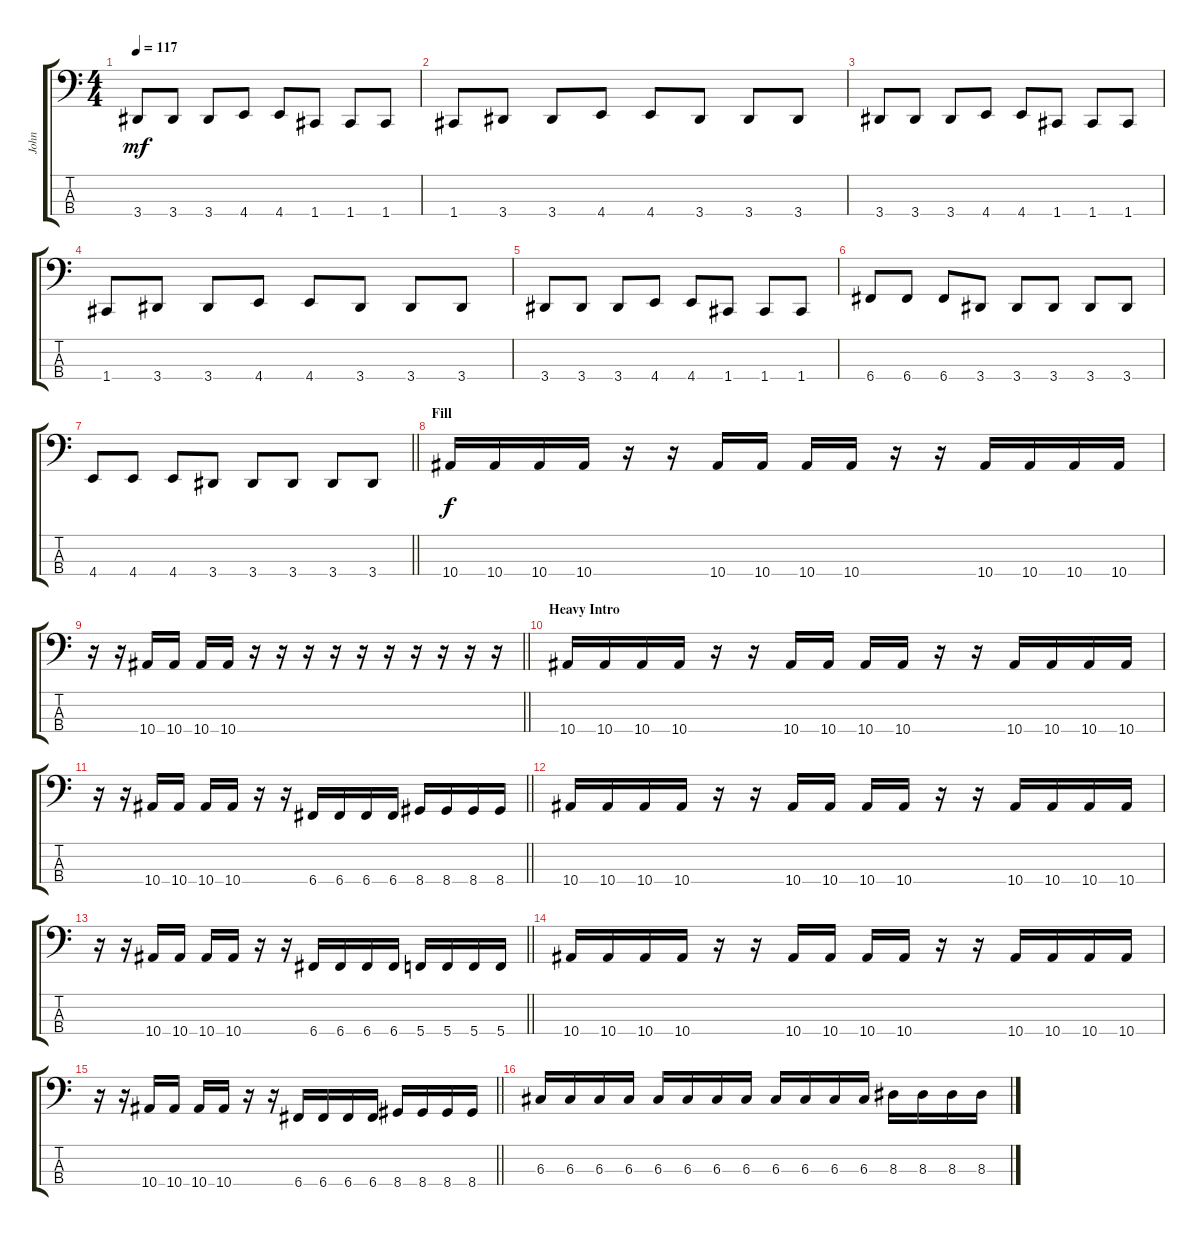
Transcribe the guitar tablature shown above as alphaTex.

\track ("John" "John") {instrument electricbasspick}
\staff {score tabs}
\tuning (F2 C2 G1 C1) {hide}
\ts (4 4)
\tempo 117
\clef f4
\ks c
3.4.8{dy mf} 3.4.8 3.4.8 4.4.8 4.4.8 1.4.8 1.4.8 1.4.8 |
1.4.8 3.4.8 3.4.8 4.4.8 4.4.8 3.4.8 3.4.8 3.4.8 |
3.4.8 3.4.8 3.4.8 4.4.8 4.4.8 1.4.8 1.4.8 1.4.8 |
1.4.8 3.4.8 3.4.8 4.4.8 4.4.8 3.4.8 3.4.8 3.4.8 |
3.4.8 3.4.8 3.4.8 4.4.8 4.4.8 1.4.8 1.4.8 1.4.8 |
6.4.8 6.4.8 6.4.8 3.4.8 3.4.8 3.4.8 3.4.8 3.4.8 |
\barLineRight lightlight
4.4.8 4.4.8 4.4.8 3.4.8 3.4.8 3.4.8 3.4.8 3.4.8 |
\section ("" "Fill")
10.4.16{dy f} 10.4.16 10.4.16 10.4.16 r.16 r.16 10.4.16 10.4.16 10.4.16 10.4.16 r.16 r.16 10.4.16 10.4.16 10.4.16 10.4.16 |
\barLineRight lightlight
r.16 r.16 10.4.16 10.4.16 10.4.16 10.4.16 r.16 r.16 r.16 r.16 r.16 r.16 r.16 r.16 r.16 r.16 |
\section ("" "Heavy Intro")
10.4.16 10.4.16 10.4.16 10.4.16 r.16 r.16 10.4.16 10.4.16 10.4.16 10.4.16 r.16 r.16 10.4.16 10.4.16 10.4.16 10.4.16 |
\barLineRight lightlight
r.16 r.16 10.4.16 10.4.16 10.4.16 10.4.16 r.16 r.16 6.4.16 6.4.16 6.4.16 6.4.16 8.4.16 8.4.16 8.4.16 8.4.16 |
10.4.16 10.4.16 10.4.16 10.4.16 r.16 r.16 10.4.16 10.4.16 10.4.16 10.4.16 r.16 r.16 10.4.16 10.4.16 10.4.16 10.4.16 |
\barLineRight lightlight
r.16 r.16 10.4.16 10.4.16 10.4.16 10.4.16 r.16 r.16 6.4.16 6.4.16 6.4.16 6.4.16 5.4.16 5.4.16 5.4.16 5.4.16 |
10.4.16 10.4.16 10.4.16 10.4.16 r.16 r.16 10.4.16 10.4.16 10.4.16 10.4.16 r.16 r.16 10.4.16 10.4.16 10.4.16 10.4.16 |
\barLineRight lightlight
r.16 r.16 10.4.16 10.4.16 10.4.16 10.4.16 r.16 r.16 6.4.16 6.4.16 6.4.16 6.4.16 8.4.16 8.4.16 8.4.16 8.4.16 |
6.3.16 6.3.16 6.3.16 6.3.16 6.3.16 6.3.16 6.3.16 6.3.16 6.3.16 6.3.16 6.3.16 6.3.16 8.3.16 8.3.16 8.3.16 8.3.16
